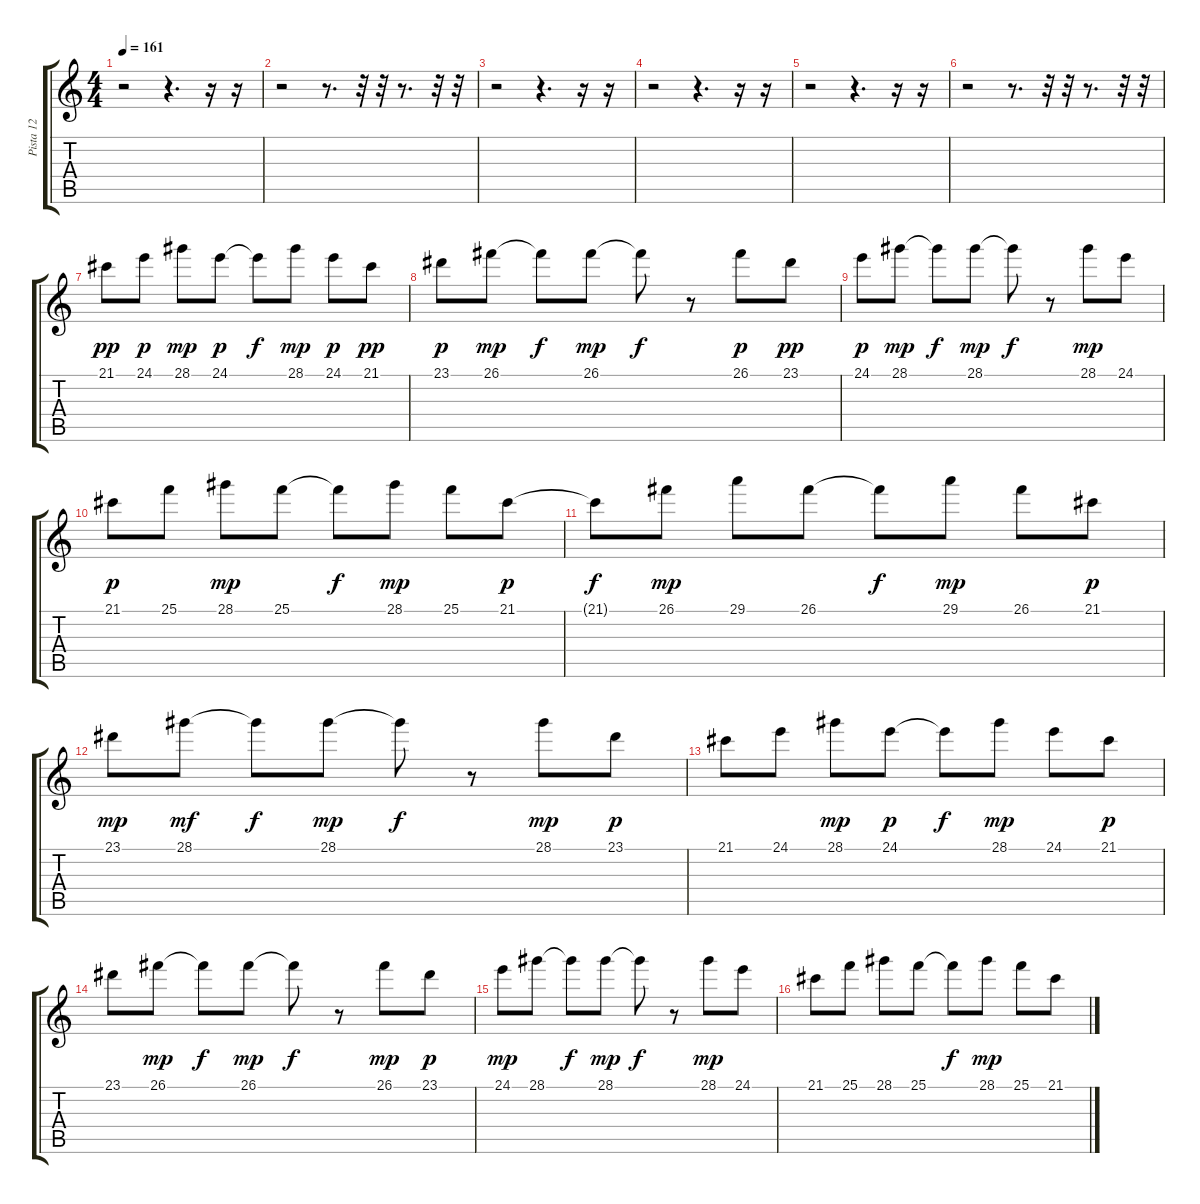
\track ("Pista 12" "Pista 12") {instrument vibraphone}
\staff {score tabs}
\tuning (E4 B3 G3 D3 A2 E2) {hide}
\ts (4 4)
\tempo 161
\clef g2
\ks c
r.2{dy mp} r.4{d} r.16 r.16 |
r.2 r.8{d} r.32 r.32 r.8{d} r.32 r.32 |
r.2 r.4{d} r.16 r.16 |
r.2 r.4{d} r.16 r.16 |
r.2 r.4{d} r.16 r.16 |
r.2 r.8{d} r.32 r.32 r.8{d} r.32 r.32 |
21.1.8{dy pp instrument churchorgan} 24.1.8{dy p} 28.1.8{dy mp} 24.1.8{dy p} 24.1{t}.8{dy f} 28.1.8{dy mp} 24.1.8{dy p} 21.1.8{dy pp} |
23.1.8{dy p} 26.1.8{dy mp} 26.1{t}.8{dy f} 26.1.8{dy mp} 26.1{t}.8{dy f} r.8 26.1.8{dy p} 23.1.8{dy pp} |
24.1.8{dy p} 28.1.8{dy mp} 28.1{t}.8{dy f} 28.1.8{dy mp} 28.1{t}.8{dy f} r.8 28.1.8{dy mp} 24.1.8 |
21.1.8{dy p} 25.1.8 28.1.8{dy mp} 25.1.8 25.1{t}.8{dy f} 28.1.8{dy mp} 25.1.8 21.1.8{dy p} |
21.1{t}.8{dy f} 26.1.8{dy mp} 29.1.8 26.1.8 26.1{t}.8{dy f} 29.1.8{dy mp} 26.1.8 21.1.8{dy p} |
23.1.8{dy mp} 28.1.8{dy mf} 28.1{t}.8{dy f} 28.1.8{dy mp} 28.1{t}.8{dy f} r.8 28.1.8{dy mp} 23.1.8{dy p} |
21.1.8 24.1.8 28.1.8{dy mp} 24.1.8{dy p} 24.1{t}.8{dy f} 28.1.8{dy mp} 24.1.8 21.1.8{dy p} |
23.1.8 26.1.8{dy mp} 26.1{t}.8{dy f} 26.1.8{dy mp} 26.1{t}.8{dy f} r.8 26.1.8{dy mp} 23.1.8{dy p} |
24.1.8{dy mp} 28.1.8 28.1{t}.8{dy f} 28.1.8{dy mp} 28.1{t}.8{dy f} r.8 28.1.8{dy mp} 24.1.8 |
21.1.8 25.1.8 28.1.8 25.1.8 25.1{t}.8{dy f} 28.1.8{dy mp} 25.1.8 21.1.8
